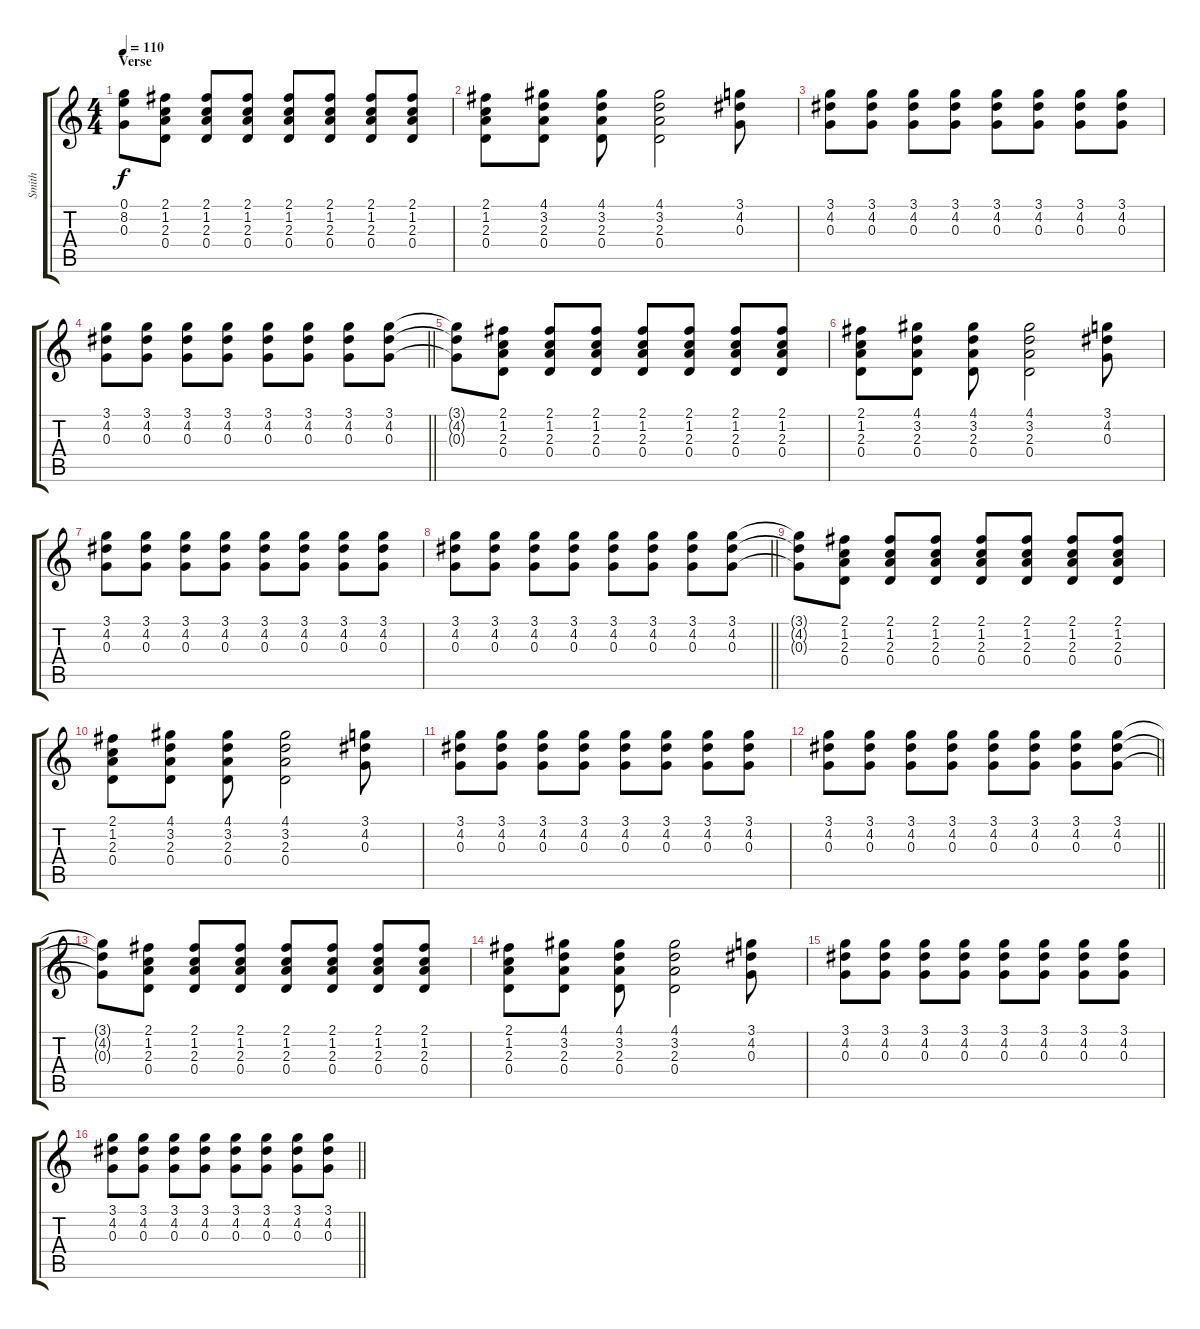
\track ("Smith" "Smith") {instrument electricguitarclean}
\staff {score tabs}
\tuning (E4 B3 G3 D3 A2 E2) {hide}
\ts (4 4)
\section ("" "Verse")
\tempo 110
\clef g2
\ks c
(0.1 8.2{t} 0.3{t}).8{dy f} (2.1 1.2 2.3 0.4).8 (2.1 1.2 2.3 0.4).8 (2.1 1.2 2.3 0.4).8 (2.1 1.2 2.3 0.4).8 (2.1 1.2 2.3 0.4).8 (2.1 1.2 2.3 0.4).8 (2.1 1.2 2.3 0.4).8 |
(2.1 1.2 2.3 0.4).8 (4.1 3.2 2.3 0.4).8 (4.1 3.2 2.3 0.4).8 (4.1 3.2 2.3 0.4).2 (3.1 4.2 0.3).8 |
(3.1 4.2 0.3).8 (3.1 4.2 0.3).8 (3.1 4.2 0.3).8 (3.1 4.2 0.3).8 (3.1 4.2 0.3).8 (3.1 4.2 0.3).8 (3.1 4.2 0.3).8 (3.1 4.2 0.3).8 |
\barLineRight lightlight
(3.1 4.2 0.3).8 (3.1 4.2 0.3).8 (3.1 4.2 0.3).8 (3.1 4.2 0.3).8 (3.1 4.2 0.3).8 (3.1 4.2 0.3).8 (3.1 4.2 0.3).8 (3.1 4.2 0.3).8 |
(3.1{t} 4.2{t} 0.3{t}).8 (2.1 1.2 2.3 0.4).8 (2.1 1.2 2.3 0.4).8 (2.1 1.2 2.3 0.4).8 (2.1 1.2 2.3 0.4).8 (2.1 1.2 2.3 0.4).8 (2.1 1.2 2.3 0.4).8 (2.1 1.2 2.3 0.4).8 |
(2.1 1.2 2.3 0.4).8 (4.1 3.2 2.3 0.4).8 (4.1 3.2 2.3 0.4).8 (4.1 3.2 2.3 0.4).2 (3.1 4.2 0.3).8 |
(3.1 4.2 0.3).8 (3.1 4.2 0.3).8 (3.1 4.2 0.3).8 (3.1 4.2 0.3).8 (3.1 4.2 0.3).8 (3.1 4.2 0.3).8 (3.1 4.2 0.3).8 (3.1 4.2 0.3).8 |
\barLineRight lightlight
(3.1 4.2 0.3).8 (3.1 4.2 0.3).8 (3.1 4.2 0.3).8 (3.1 4.2 0.3).8 (3.1 4.2 0.3).8 (3.1 4.2 0.3).8 (3.1 4.2 0.3).8 (3.1 4.2 0.3).8 |
(3.1{t} 4.2{t} 0.3{t}).8 (2.1 1.2 2.3 0.4).8 (2.1 1.2 2.3 0.4).8 (2.1 1.2 2.3 0.4).8 (2.1 1.2 2.3 0.4).8 (2.1 1.2 2.3 0.4).8 (2.1 1.2 2.3 0.4).8 (2.1 1.2 2.3 0.4).8 |
(2.1 1.2 2.3 0.4).8 (4.1 3.2 2.3 0.4).8 (4.1 3.2 2.3 0.4).8 (4.1 3.2 2.3 0.4).2 (3.1 4.2 0.3).8 |
(3.1 4.2 0.3).8 (3.1 4.2 0.3).8 (3.1 4.2 0.3).8 (3.1 4.2 0.3).8 (3.1 4.2 0.3).8 (3.1 4.2 0.3).8 (3.1 4.2 0.3).8 (3.1 4.2 0.3).8 |
\barLineRight lightlight
(3.1 4.2 0.3).8 (3.1 4.2 0.3).8 (3.1 4.2 0.3).8 (3.1 4.2 0.3).8 (3.1 4.2 0.3).8 (3.1 4.2 0.3).8 (3.1 4.2 0.3).8 (3.1 4.2 0.3).8 |
(3.1{t} 4.2{t} 0.3{t}).8 (2.1 1.2 2.3 0.4).8 (2.1 1.2 2.3 0.4).8 (2.1 1.2 2.3 0.4).8 (2.1 1.2 2.3 0.4).8 (2.1 1.2 2.3 0.4).8 (2.1 1.2 2.3 0.4).8 (2.1 1.2 2.3 0.4).8 |
(2.1 1.2 2.3 0.4).8 (4.1 3.2 2.3 0.4).8 (4.1 3.2 2.3 0.4).8 (4.1 3.2 2.3 0.4).2 (3.1 4.2 0.3).8 |
(3.1 4.2 0.3).8 (3.1 4.2 0.3).8 (3.1 4.2 0.3).8 (3.1 4.2 0.3).8 (3.1 4.2 0.3).8 (3.1 4.2 0.3).8 (3.1 4.2 0.3).8 (3.1 4.2 0.3).8 |
\barLineRight lightlight
(3.1 4.2 0.3).8 (3.1 4.2 0.3).8 (3.1 4.2 0.3).8 (3.1 4.2 0.3).8 (3.1 4.2 0.3).8 (3.1 4.2 0.3).8 (3.1 4.2 0.3).8 (3.1 4.2 0.3).8
